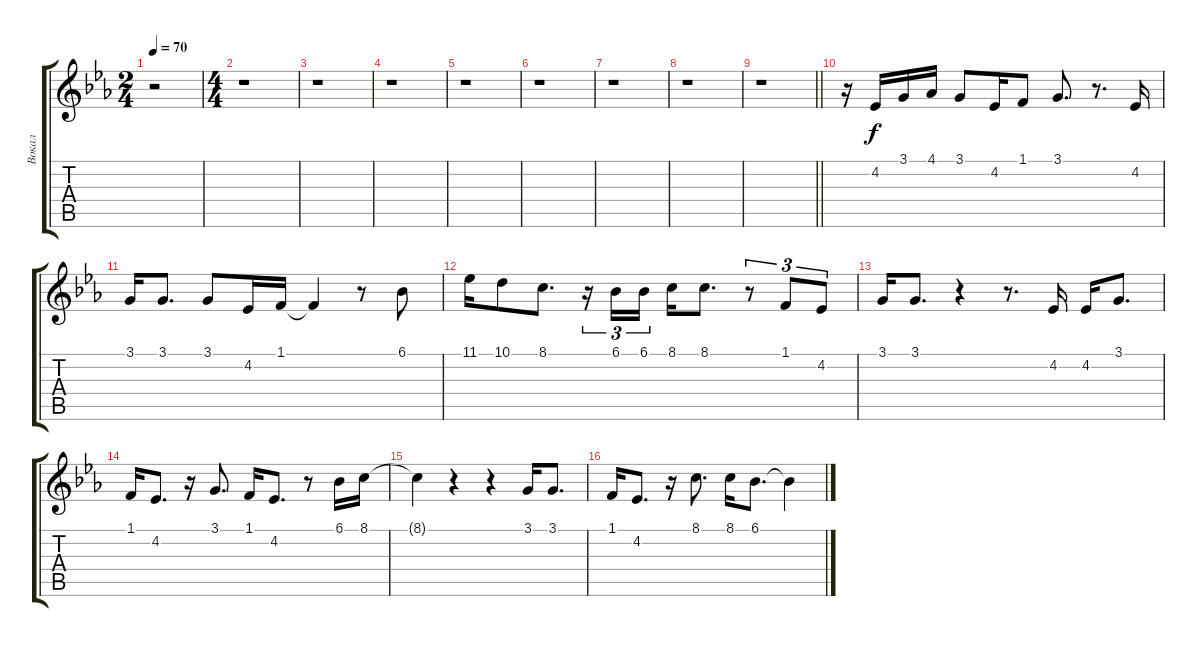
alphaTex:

\track ("Вокал" "Вокал") {instrument sopranosax}
\staff {score tabs}
\tuning (E4 B3 G3 D3 A2 E2) {hide}
\ts (2 4)
\tempo 70
\clef g2
\ks eb
r.2{dy mp} |
\ts (4 4)
r.1 |
r.1 |
r.1 |
r.1 |
r.1 |
r.1 |
r.1 |
\barLineRight lightlight
r.1 |
r.16 4.2.16{dy f} 3.1.16 4.1.16 3.1.8 4.2.16 1.1.8 3.1.8{d} r.8{d} 4.2.16 |
3.1.16 3.1.8{d} 3.1.8 4.2.16 1.1.16 1.1{t}.4 r.8 6.1.8 |
11.1.16 10.1.8 8.1.8{d} r.16{tu (3 2)} 6.1.16{tu (3 2)} 6.1.16{tu (3 2)} 8.1.16 8.1.8{d} r.8{tu (3 2)} 1.1.8{tu (3 2)} 4.2.8{tu (3 2)} |
3.1.16 3.1.8{d} r.4 r.8{d} 4.2.16 4.2.16 3.1.8{d} |
1.1.16 4.2.8{d} r.16 3.1.8{d} 1.1.16 4.2.8{d} r.8 6.1.16 8.1.16 |
8.1{t}.4 r.4 r.4 3.1.16 3.1.8{d} |
1.1.16 4.2.8{d} r.16 8.1.8{d} 8.1.16 6.1.8{d} 6.1{t}.4
